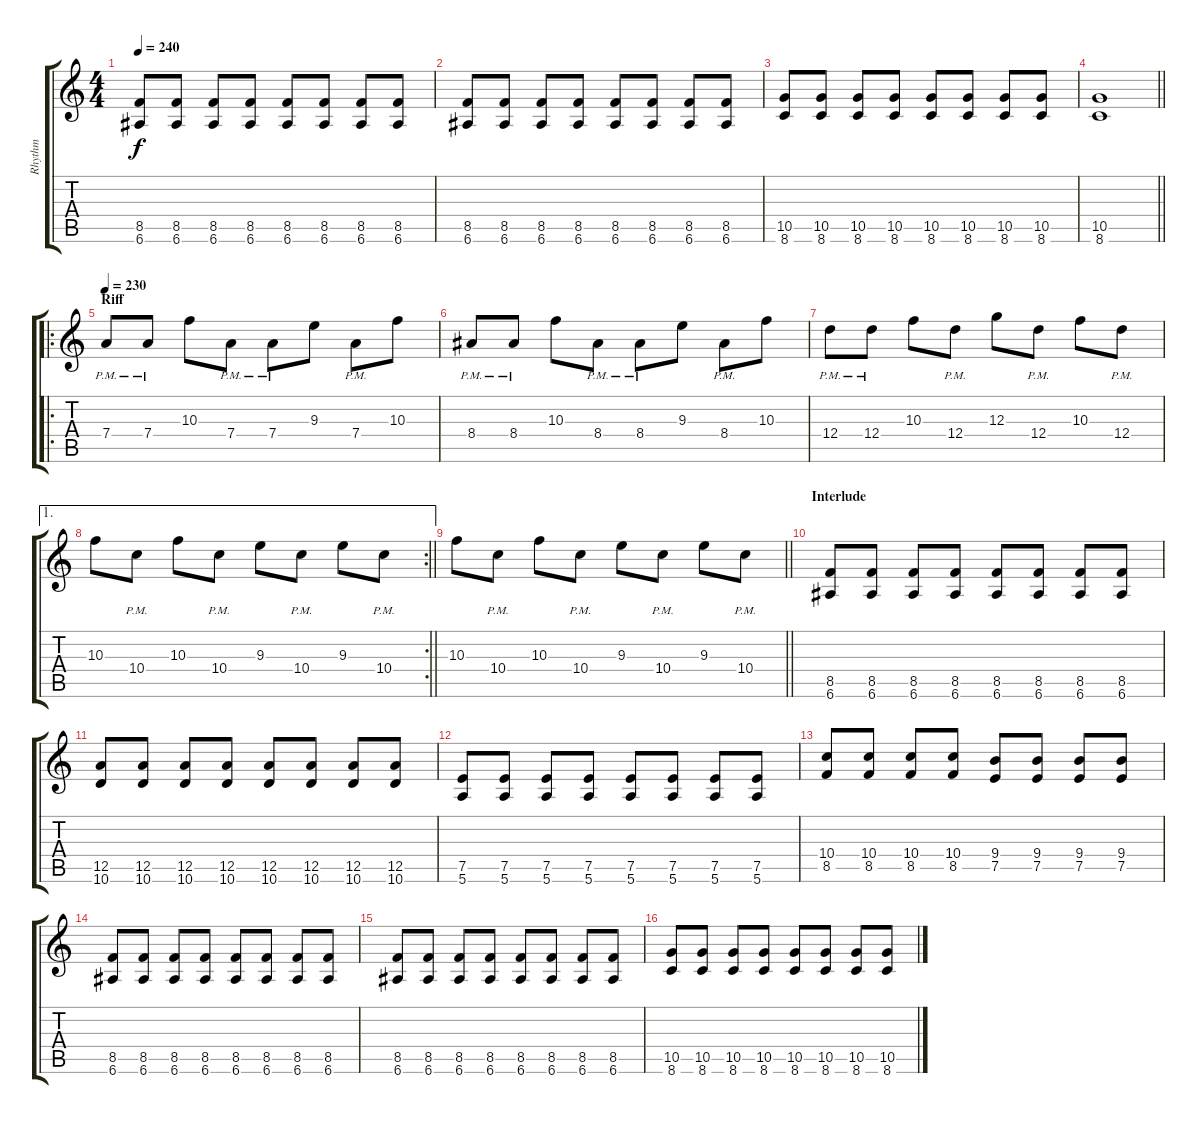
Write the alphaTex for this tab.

\track ("Rhythm" "Rhythm") {instrument distortionguitar}
\staff {score tabs}
\tuning (E4 B3 G3 D3 A2 E2) {hide}
\ts (4 4)
\tempo 240
\clef g2
\ks c
(8.5 6.6).8{dy f} (8.5 6.6).8 (8.5 6.6).8 (8.5 6.6).8 (8.5 6.6).8 (8.5 6.6).8 (8.5 6.6).8 (8.5 6.6).8 |
(8.5 6.6).8 (8.5 6.6).8 (8.5 6.6).8 (8.5 6.6).8 (8.5 6.6).8 (8.5 6.6).8 (8.5 6.6).8 (8.5 6.6).8 |
(10.5 8.6).8 (10.5 8.6).8 (10.5 8.6).8 (10.5 8.6).8 (10.5 8.6).8 (10.5 8.6).8 (10.5 8.6).8 (10.5 8.6).8 |
\barLineRight lightlight
(10.5 8.6).1 |
\ro
\section ("" "Riff")
\tempo 230
7.4{pm}.8 7.4{pm}.8 10.3.8 7.4{pm}.8 7.4{pm}.8 9.3.8 7.4{pm}.8 10.3.8 |
8.4{pm}.8 8.4{pm}.8 10.3.8 8.4{pm}.8 8.4{pm}.8 9.3.8 8.4{pm}.8 10.3.8 |
12.4{pm}.8 12.4{pm}.8 10.3.8 12.4{pm}.8 12.3.8 12.4{pm}.8 10.3.8 12.4{pm}.8 |
\ae 1
\rc 2
\barLineRight lightlight
10.3.8 10.4{pm}.8 10.3.8 10.4{pm}.8 9.3.8 10.4{pm}.8 9.3.8 10.4{pm}.8 |
\barLineRight lightlight
10.3.8 10.4{pm}.8 10.3.8 10.4{pm}.8 9.3.8 10.4{pm}.8 9.3.8 10.4{pm}.8 |
\section ("" "Interlude")
(8.5 6.6).8 (8.5 6.6).8 (8.5 6.6).8 (8.5 6.6).8 (8.5 6.6).8 (8.5 6.6).8 (8.5 6.6).8 (8.5 6.6).8 |
(12.5 10.6).8 (12.5 10.6).8 (12.5 10.6).8 (12.5 10.6).8 (12.5 10.6).8 (12.5 10.6).8 (12.5 10.6).8 (12.5 10.6).8 |
(7.5 5.6).8 (7.5 5.6).8 (7.5 5.6).8 (7.5 5.6).8 (7.5 5.6).8 (7.5 5.6).8 (7.5 5.6).8 (7.5 5.6).8 |
(10.4 8.5).8 (10.4 8.5).8 (10.4 8.5).8 (10.4 8.5).8 (9.4 7.5).8 (9.4 7.5).8 (9.4 7.5).8 (9.4 7.5).8 |
(8.5 6.6).8 (8.5 6.6).8 (8.5 6.6).8 (8.5 6.6).8 (8.5 6.6).8 (8.5 6.6).8 (8.5 6.6).8 (8.5 6.6).8 |
(8.5 6.6).8 (8.5 6.6).8 (8.5 6.6).8 (8.5 6.6).8 (8.5 6.6).8 (8.5 6.6).8 (8.5 6.6).8 (8.5 6.6).8 |
(10.5 8.6).8 (10.5 8.6).8 (10.5 8.6).8 (10.5 8.6).8 (10.5 8.6).8 (10.5 8.6).8 (10.5 8.6).8 (10.5 8.6).8
